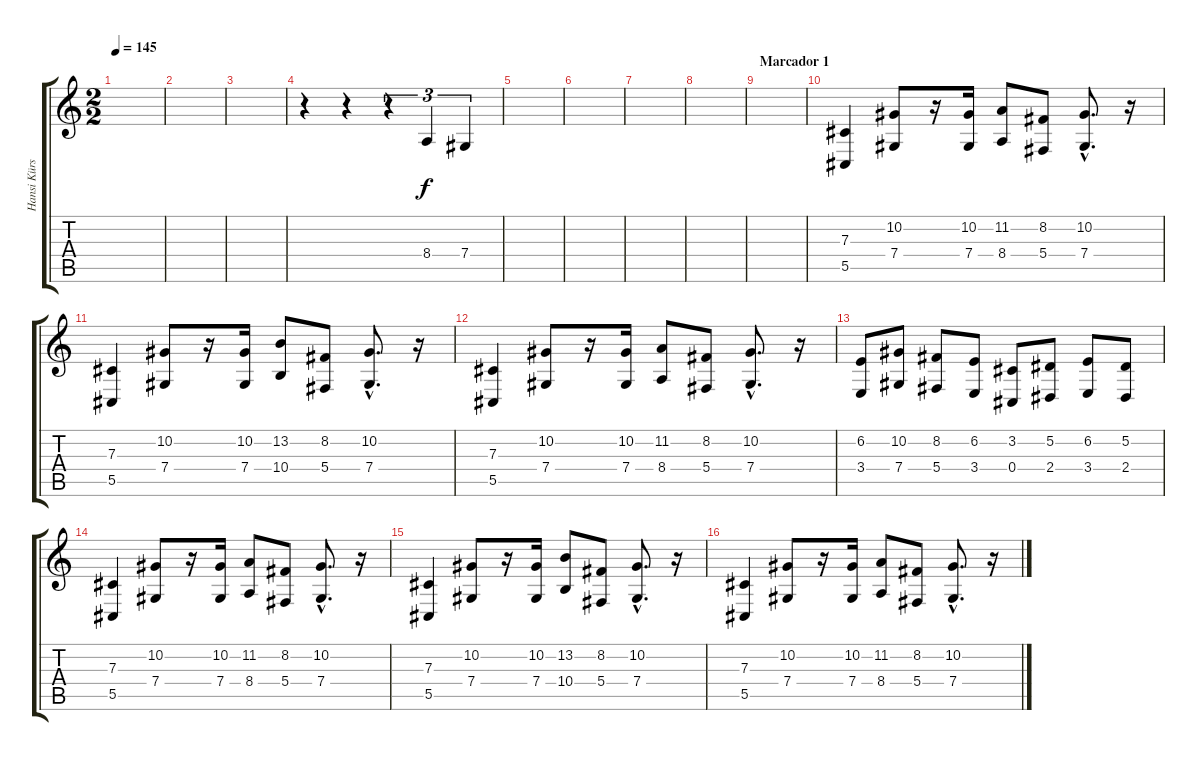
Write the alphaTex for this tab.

\track ("Hansi Kürsch" "Hansi Kürs") {instrument flute}
\staff {score tabs}
\tuning (Eb4 Bb3 Gb3 Db3 Ab2 Eb2) {hide}
\ts (2 2)
\tempo 145
\clef g2
\ks c
|
|
|
r.4 r.4 r.4{tu (3 2)} 8.4.4{tu (3 2) dy f} 7.4.4{tu (3 2)} |
|
|
|
|
\section ("" "Marcador 1")
|
(7.3 5.5).4 (10.2 7.4).8 r.16 (10.2 7.4).16 (11.2 8.4).8 (8.2 5.4).8 (10.2{hac} 7.4{hac}).8{d} r.16 |
(7.3 5.5).4 (10.2 7.4).8 r.16 (10.2 7.4).16 (13.2 10.4).8 (8.2 5.4).8 (10.2{hac} 7.4{hac}).8{d} r.16 |
(7.3 5.5).4 (10.2 7.4).8 r.16 (10.2 7.4).16 (11.2 8.4).8 (8.2 5.4).8 (10.2{hac} 7.4{hac}).8{d} r.16 |
(6.2 3.4).8 (10.2 7.4).8 (8.2 5.4).8 (6.2 3.4).8 (3.2 0.4).8 (5.2 2.4).8 (6.2 3.4).8 (5.2 2.4).8 |
(7.3 5.5).4 (10.2 7.4).8 r.16 (10.2 7.4).16 (11.2 8.4).8 (8.2 5.4).8 (10.2{hac} 7.4{hac}).8{d} r.16 |
(7.3 5.5).4 (10.2 7.4).8 r.16 (10.2 7.4).16 (13.2 10.4).8 (8.2 5.4).8 (10.2{hac} 7.4{hac}).8{d} r.16 |
(7.3 5.5).4 (10.2 7.4).8 r.16 (10.2 7.4).16 (11.2 8.4).8 (8.2 5.4).8 (10.2{hac} 7.4{hac}).8{d} r.16
